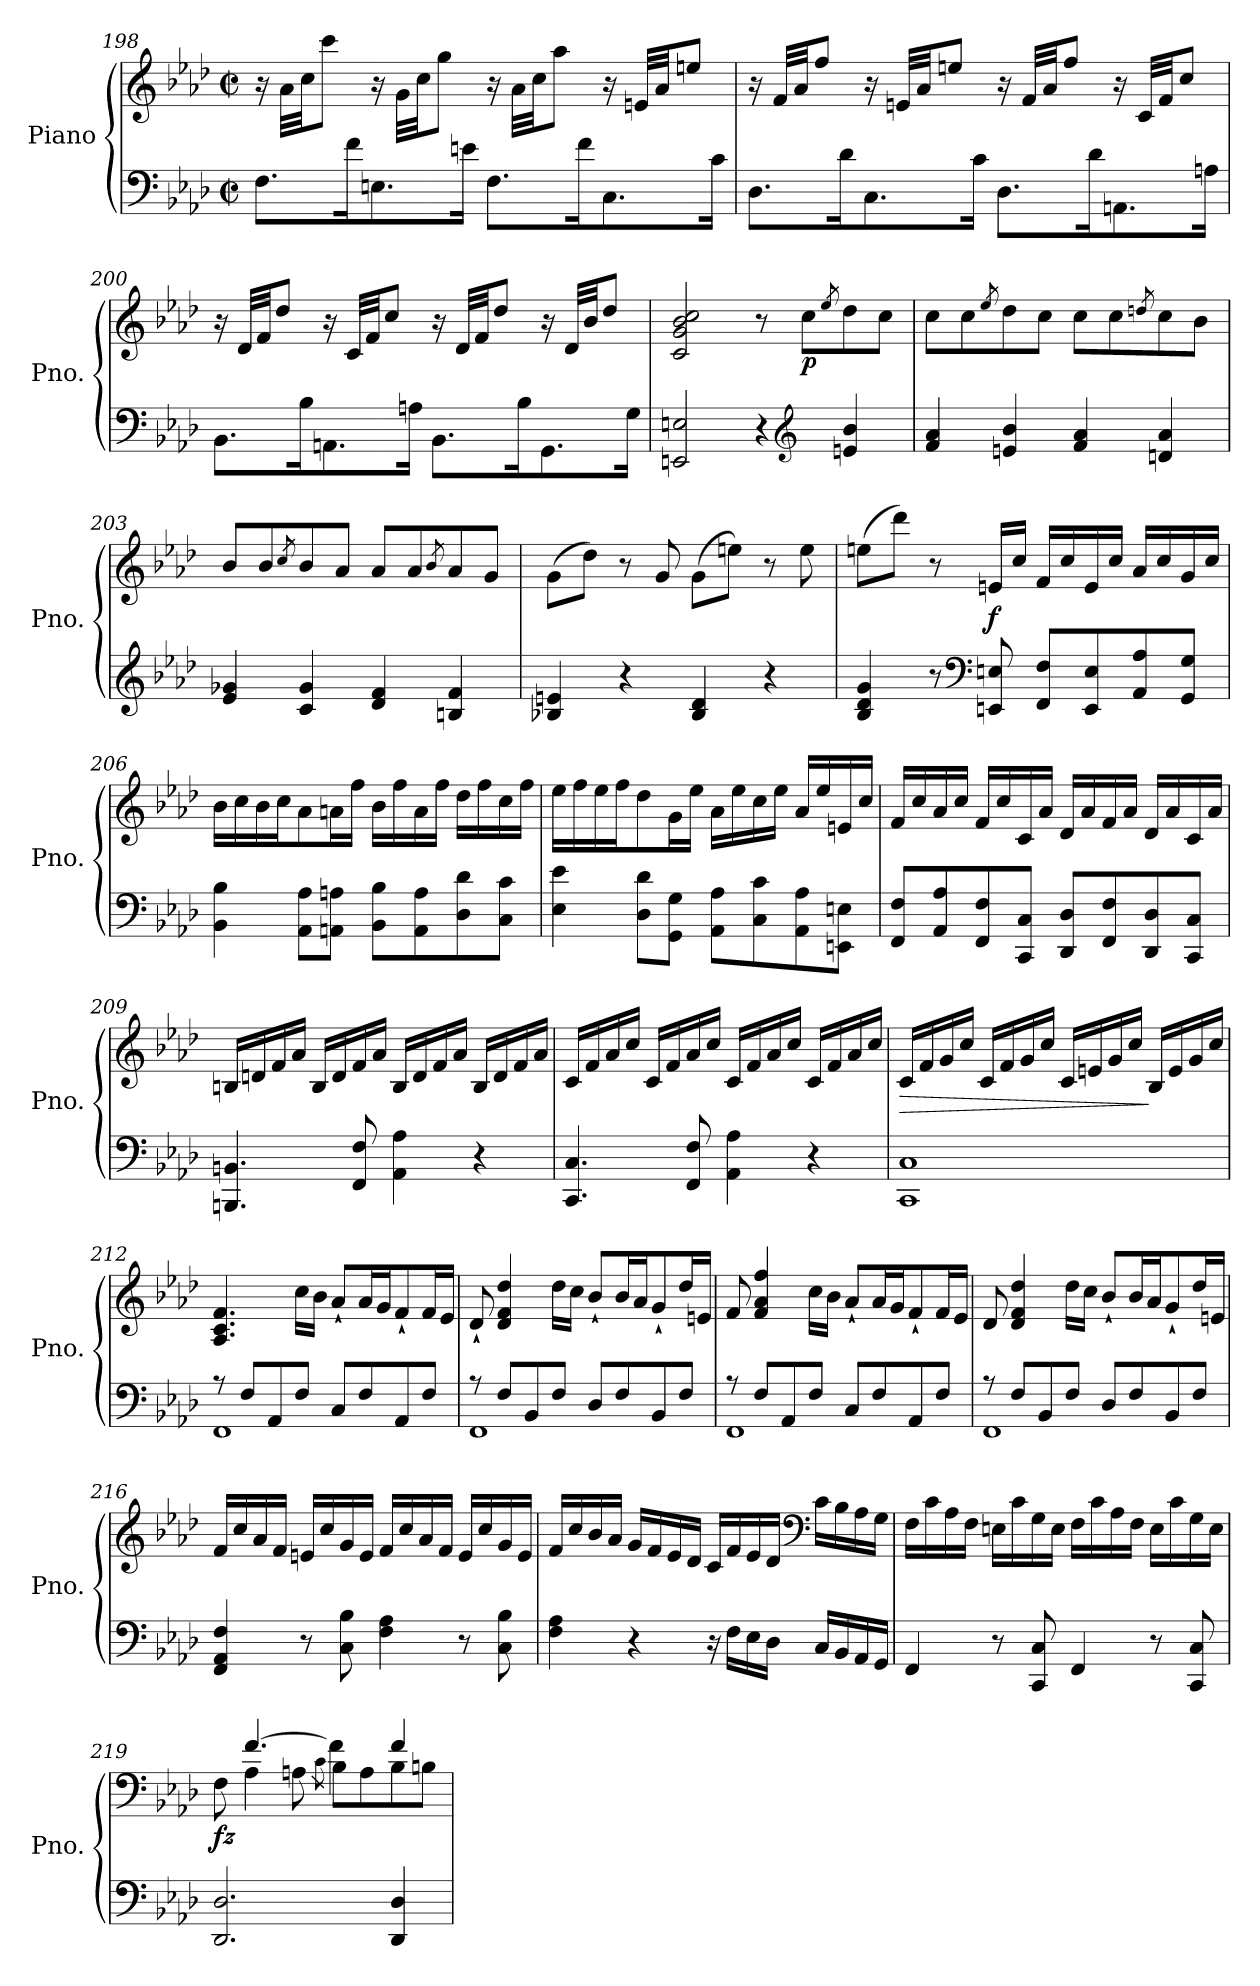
**kern	**kern	**dynam
*part1	*part1	*part1
*staff2	*staff1	*staff1/2
*I"Piano	*	*
*I'Pno.	*	*
*clefF4	*clefG2	*
*k[b-e-a-d-]	*k[b-e-a-d-]	*
*A-:	*A-:	*
*M2/2	*M2/2	*
*met(c|)	*met(c|)	*
=198	=198	=198
8.F\L	16r	.
.	32a-\LLL	.
.	32cc\JJ	.
.	8ccc\J	.
16f\K	.	.
8.En\	16r	.
.	32g\LLL	.
.	32cc\JJ	.
.	8gg\J	.
16en\Jk	.	.
8.F\L	16r	.
.	32a-\LLL	.
.	32cc\JJ	.
.	8aa-\J	.
16f\K	.	.
8.C\	16r	.
.	32en/LLL	.
.	32a-/JJ	.
.	8een/J	.
16c\Jk	.	.
!!LO:PB:g=z
=199	=199	=199
8.D-\L	16r	.
.	32f/LLL	.
.	32a-/JJ	.
.	8ff/J	.
16d-\K	.	.
8.C\	16r	.
.	32en/LLL	.
.	32a-/JJ	.
.	8een/J	.
16c\Jk	.	.
8.D-\L	16r	.
.	32f/LLL	.
.	32a-/JJ	.
.	8ff/J	.
16d-\K	.	.
8.AAn\	16r	.
.	32c/LLL	.
.	32f/JJ	.
.	8cc/J	.
16An\Jk	.	.
=200	=200	=200
8.BB-\L	16r	.
.	32d-/LLL	.
.	32f/JJ	.
.	8dd-/J	.
16B-\K	.	.
8.AAn\	16r	.
.	32c/LLL	.
.	32f/JJ	.
.	8cc/J	.
16An\Jk	.	.
8.BB-\L	16r	.
.	32d-/LLL	.
.	32f/JJ	.
.	8dd-/J	.
16B-\K	.	.
8.GG\	16r	.
.	32d-/LLL	.
.	32b-/JJ	.
.	8dd-/J	.
16G\Jk	.	.
=201	=201	=201
2EEn/ 2En/	2c/ 2g/ 2b-/ 2cc/	.
4r	8r	.
*clefG2	*	*
!	!	!LO:DY:b
.	8cc\L	p
.	8qee-/	.
4en/ 4b-/	8dd-\	.
.	8cc\J	.
!!LO:LB:g=z
=202	=202	=202
4f/ 4a-/	8cc\L	.
.	8cc\	.
.	8qee-/	.
4en/ 4b-/	8dd-\	.
.	8cc\J	.
4f/ 4a-/	8cc\L	.
.	8cc\	.
.	8qddn/	.
4dn/ 4a-/	8cc\	.
.	8b-\J	.
=203	=203	=203
4e-/ 4g-X/	8b-/L	.
.	8b-/	.
.	8qcc/	.
4c/ 4g-/	8b-/	.
.	8a-/J	.
4d-/ 4f/	8a-/L	.
.	8a-/	.
.	8qb-/	.
4Bn/ 4f/	8a-/	.
.	8g/J	.
=204	=204	=204
4B-X/ 4en/	(8g\L	.
.	8dd-\J)	.
4r	8r	.
.	8g/	.
4B-/ 4d-/	(8g\L	.
.	8een\J)	.
4r	8r	.
.	8ee\	.
=205	=205	=205
4B-/ 4d-/ 4g/	(8een\L	.
.	8ddd-\J)	.
8r	8r	.
*clefF4	*	*
!	!	!LO:DY:b
8EEn/ 8En/	16en/LL	f
.	16cc/JJ	.
8FF/ 8F/L	16f/LL	.
.	16cc/	.
8EE/ 8E/	16e/	.
.	16cc/JJ	.
8AA-/ 8A-/	16a-/LL	.
.	16cc/	.
8GG/ 8G/J	16g/	.
.	16cc/JJ	.
!!LO:LB:g=z
=206	=206	=206
4BB-\ 4B-\	16b-\LL	.
.	16cc\	.
.	16b-\	.
.	16cc\J	.
8AA-\ 8A-\L	8a-\	.
8AAn\ 8An\J	16an\L	.
.	16ff\JJ	.
8BB-\ 8B-\L	16b-\LL	.
.	16ff\	.
8AA\ 8A\	16a\	.
.	16ff\JJ	.
8D-\ 8d-\	16dd-\LL	.
.	16ff\	.
8C\ 8c\J	16cc\	.
.	16ff\JJ	.
=207	=207	=207
4E-\ 4e-\	16ee-\LL	.
.	16ff\	.
.	16ee-\	.
.	16ff\J	.
8D-\ 8d-\L	8dd-\	.
8GG\ 8G\J	16g\L	.
.	16ee-\JJ	.
8AA-\ 8A-\L	16a-\LL	.
.	16ee-\	.
8C\ 8c\	16cc\	.
.	16ee-\JJ	.
8AA-\ 8A-\	16a-/LL	.
.	16ee-/	.
8EEn\ 8En\J	16en/	.
.	16cc/JJ	.
=208	=208	=208
8FF/ 8F/L	16f/LL	.
.	16cc/	.
8AA-/ 8A-/	16a-/	.
.	16cc/JJ	.
8FF/ 8F/	16f/LL	.
.	16cc/	.
8CC/ 8C/J	16c/	.
.	16a-/JJ	.
8DD-/ 8D-/L	16d-/LL	.
.	16a-/	.
8FF/ 8F/	16f/	.
.	16a-/JJ	.
8DD-/ 8D-/	16d-/LL	.
.	16a-/	.
8CC/ 8C/J	16c/	.
.	16a-/JJ	.
!!LO:LB:g=z
=209	=209	=209
4.BBBn/ 4.BBn/	16Bn/LL	.
.	16dn/	.
.	16f/	.
.	16a-/JJ	.
.	16B/LL	.
.	16d/	.
8FF/ 8F/	16f/	.
.	16a-/JJ	.
4AA-\ 4A-\	16B/LL	.
.	16d/	.
.	16f/	.
.	16a-/JJ	.
4r	16B/LL	.
.	16d/	.
.	16f/	.
.	16a-/JJ	.
=210	=210	=210
4.CC/ 4.C/	16c/LL	.
.	16f/	.
.	16a-/	.
.	16cc/JJ	.
.	16c/LL	.
.	16f/	.
8FF/ 8F/	16a-/	.
.	16cc/JJ	.
4AA-\ 4A-\	16c/LL	.
.	16f/	.
.	16a-/	.
.	16cc/JJ	.
4r	16c/LL	.
.	16f/	.
.	16a-/	.
.	16cc/JJ	.
=211	=211	=211
!	!	!LO:HP:b
1CC 1C	16c/LL	>
.	16f/	.
.	16g/	.
.	16cc/JJ	.
.	16c/LL	.
.	16f/	.
.	16g/	.
.	16cc/JJ	.
.	16c/LL	.
.	16en/	.
.	16g/	.
.	16cc/JJ	.
.	16B-/LL	]
.	16e/	.
.	16g/	.
.	16cc/JJ	.
!!LO:LB:g=z
=212	=212	=212
*^	*	*
8r	1FF	4.A-/ 4.c/ 4.f/	.
8F/L	.	.	.
8AA-/	.	.	.
8F/J	.	16cc\LL	.
.	.	16b-\JJ	.
8C/L	.	8a-`/L	.
8F/	.	16a-/L	.
.	.	16g/J	.
8AA-/	.	8f`/	.
8F/J	.	16f/L	.
.	.	16e-/JJ	.
=213	=213	=213	=213
8r	1FF	8d-`/	.
8F/L	.	4d-/ 4f/ 4dd-/	.
8BB-/	.	.	.
8F/J	.	16dd-\LL	.
.	.	16cc\JJ	.
8D-/L	.	8b-`/L	.
8F/	.	16b-/L	.
.	.	16a-/J	.
8BB-/	.	8g`/	.
8F/J	.	16dd-/L	.
.	.	16en/JJ	.
=214	=214	=214	=214
8r	1FF	8f/	.
8F/L	.	4f/ 4a-/ 4ff/	.
8AA-/	.	.	.
8F/J	.	16cc\LL	.
.	.	16b-\JJ	.
8C/L	.	8a-`/L	.
8F/	.	16a-/L	.
.	.	16g/J	.
8AA-/	.	8f`/	.
8F/J	.	16f/L	.
.	.	16e-/JJ	.
=215	=215	=215	=215
8r	1FF	8d-/	.
8F/L	.	4d-/ 4f/ 4dd-/	.
8BB-/	.	.	.
8F/J	.	16dd-\LL	.
.	.	16cc\JJ	.
8D-/L	.	8b-`/L	.
8F/	.	16b-/L	.
.	.	16a-/J	.
8BB-/	.	8g`/	.
8F/J	.	16dd-/L	.
.	.	16en/JJ	.
*v	*v	*	*
!!LO:LB:g=z
=216	=216	=216
4FF/ 4AA-/ 4F/	16f/LL	.
.	16cc/	.
.	16a-/	.
.	16f/JJ	.
8r	16en/LL	.
.	16cc/	.
8C\ 8B-\	16g/	.
.	16e/JJ	.
4F\ 4A-\	16f/LL	.
.	16cc/	.
.	16a-/	.
.	16f/JJ	.
8r	16e/LL	.
.	16cc/	.
8C\ 8B-\	16g/	.
.	16e/JJ	.
=217	=217	=217
4F\ 4A-\	16f/LL	.
.	16cc/	.
.	16b-/	.
.	16a-/JJ	.
4r	16g/LL	.
.	16f/	.
.	16e-/	.
.	16d-/JJ	.
16r	16c/LL	.
16F\LL	16f/	.
16E-\	16e-/	.
16D-\JJ	16d-/JJ	.
*	*clefF4	*
16C/LL	16c\LL	.
16BB-/	16B-\	.
16AA-/	16A-\	.
16GG/JJ	16G\JJ	.
!!LO:PB:g=z
=218	=218	=218
4FF/	16F\LL	.
.	16c\	.
.	16A-\	.
.	16F\JJ	.
8r	16En\LL	.
.	16c\	.
8CC/ 8C/	16G\	.
.	16E\JJ	.
4FF/	16F\LL	.
.	16c\	.
.	16A-\	.
.	16F\JJ	.
8r	16E\LL	.
.	16c\	.
8CC/ 8C/	16G\	.
.	16E\JJ	.
=219	=219	=219
*	*^	*
!	!	!	!LO:DY:b
2.DD-/ 2.D-/	8ryy	8F\	fz
.	[4.f/	4A-\	.
.	.	8An\	.
.	.	8qc\	.
.	4f\]	8B-\L	.
.	.	8A\	.
4DD-/ 4D-/	4f/	8B-\	.
.	.	8Bn\J	.
*	*v	*v	*
=	=	=
*-	*-	*-
